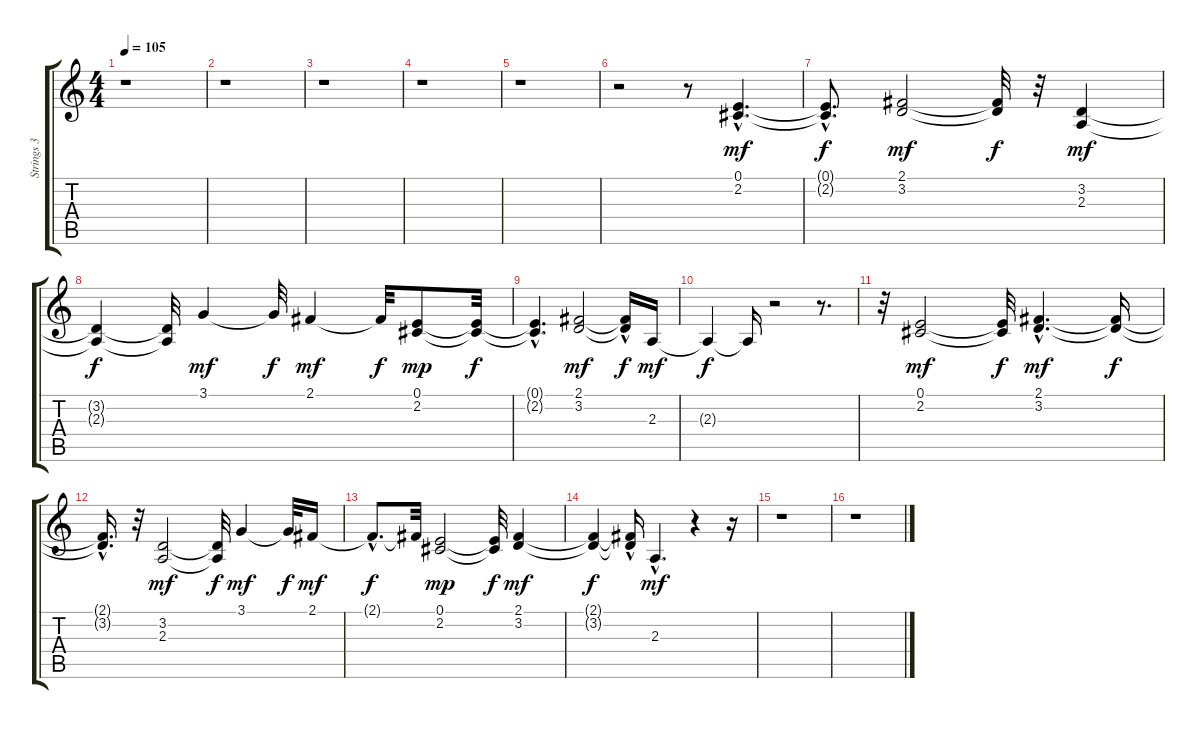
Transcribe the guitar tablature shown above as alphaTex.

\track ("Strings 3" "Strings 3") {instrument stringensemble2}
\staff {score tabs}
\tuning (E4 B3 G3 D3 A2 E2) {hide}
\ts (4 4)
\tempo 105
\clef g2
\ks c
r.1{dy f} |
r.1 |
r.1 |
r.1 |
r.1 |
r.2 r.8 (0.1{hac} 2.2{hac}).4{d dy mf} |
(0.1{hac t} 2.2{hac t}).8{d dy f} (2.1 3.2).2{dy mf} (2.1{t} 3.2{t}).32{dy f} r.32 (3.2 2.3).4{dy mf} |
(3.2{t} 2.3{t}).4{dy f} (3.2{t} 2.3{t}).32 3.1.4{dy mf} 3.1{t}.32{dy f} 2.1.4{dy mf} 2.1{t}.32{dy f} (0.1 2.2).8{dy mp} (0.1{t} 2.2{t}).32{dy f} |
(0.1{hac t} 2.2{hac t}).4{d} (2.1 3.2).2{dy mf} (2.1{t} 3.2{hac t}).16{dy f} 2.3.16{dy mf} |
2.3{t}.4{dy f} 2.3{t}.16 r.2 r.8{d} |
r.32 (0.1 2.2).2{dy mf} (0.1{t} 2.2{t}).32{dy f} (2.1{hac} 3.2{hac}).4{d dy mf} (2.1{t} 3.2{t}).16{dy f} |
(2.1{hac t} 3.2{hac t}).16{d} r.32 (3.2 2.3).2{dy mf} (3.2{t} 2.3{t}).32{dy f} 3.1.4{dy mf} 3.1{t}.32{dy f} 2.1.16{dy mf} |
2.1{hac t}.8{d dy f} 2.1{t}.32 (0.1 2.2).2{dy mp} (0.1{t} 2.2{t}).32{dy f} (2.1 3.2).4{dy mf} |
(2.1{t} 3.2{t}).4{dy f} (2.1{t} 3.2{hac t}).16 2.3{hac}.4{d dy mf} r.4 r.16 |
r.1 |
r.1
